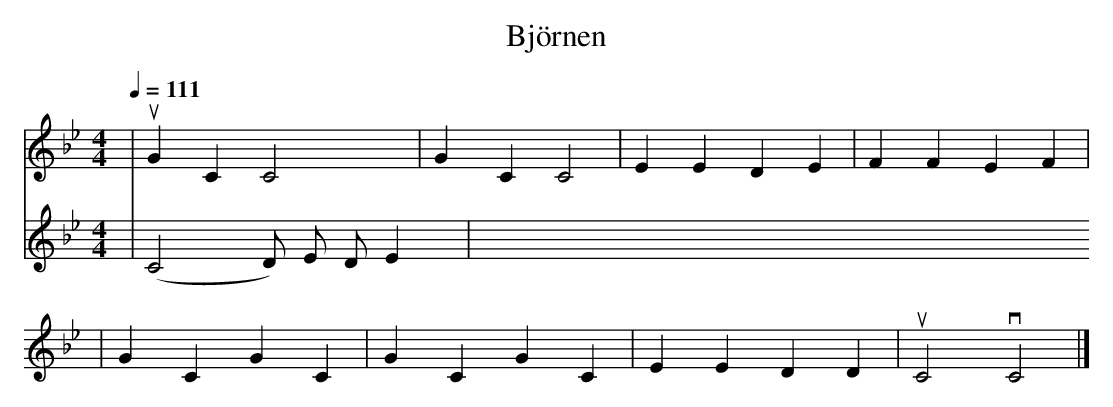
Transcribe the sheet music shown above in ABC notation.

X:1
T: Björnen
M: 4/4
L: 1/4
Q: 111
K: Bb
[V:1] | uGC C2 | GC C2 | EE DE | FF EF |
[V:2] | (C2 D/2) E/2 D/2 E
[V:1] | GC GC | GC GC | EE DD | uC2 vC2 |]
[V:2] |
